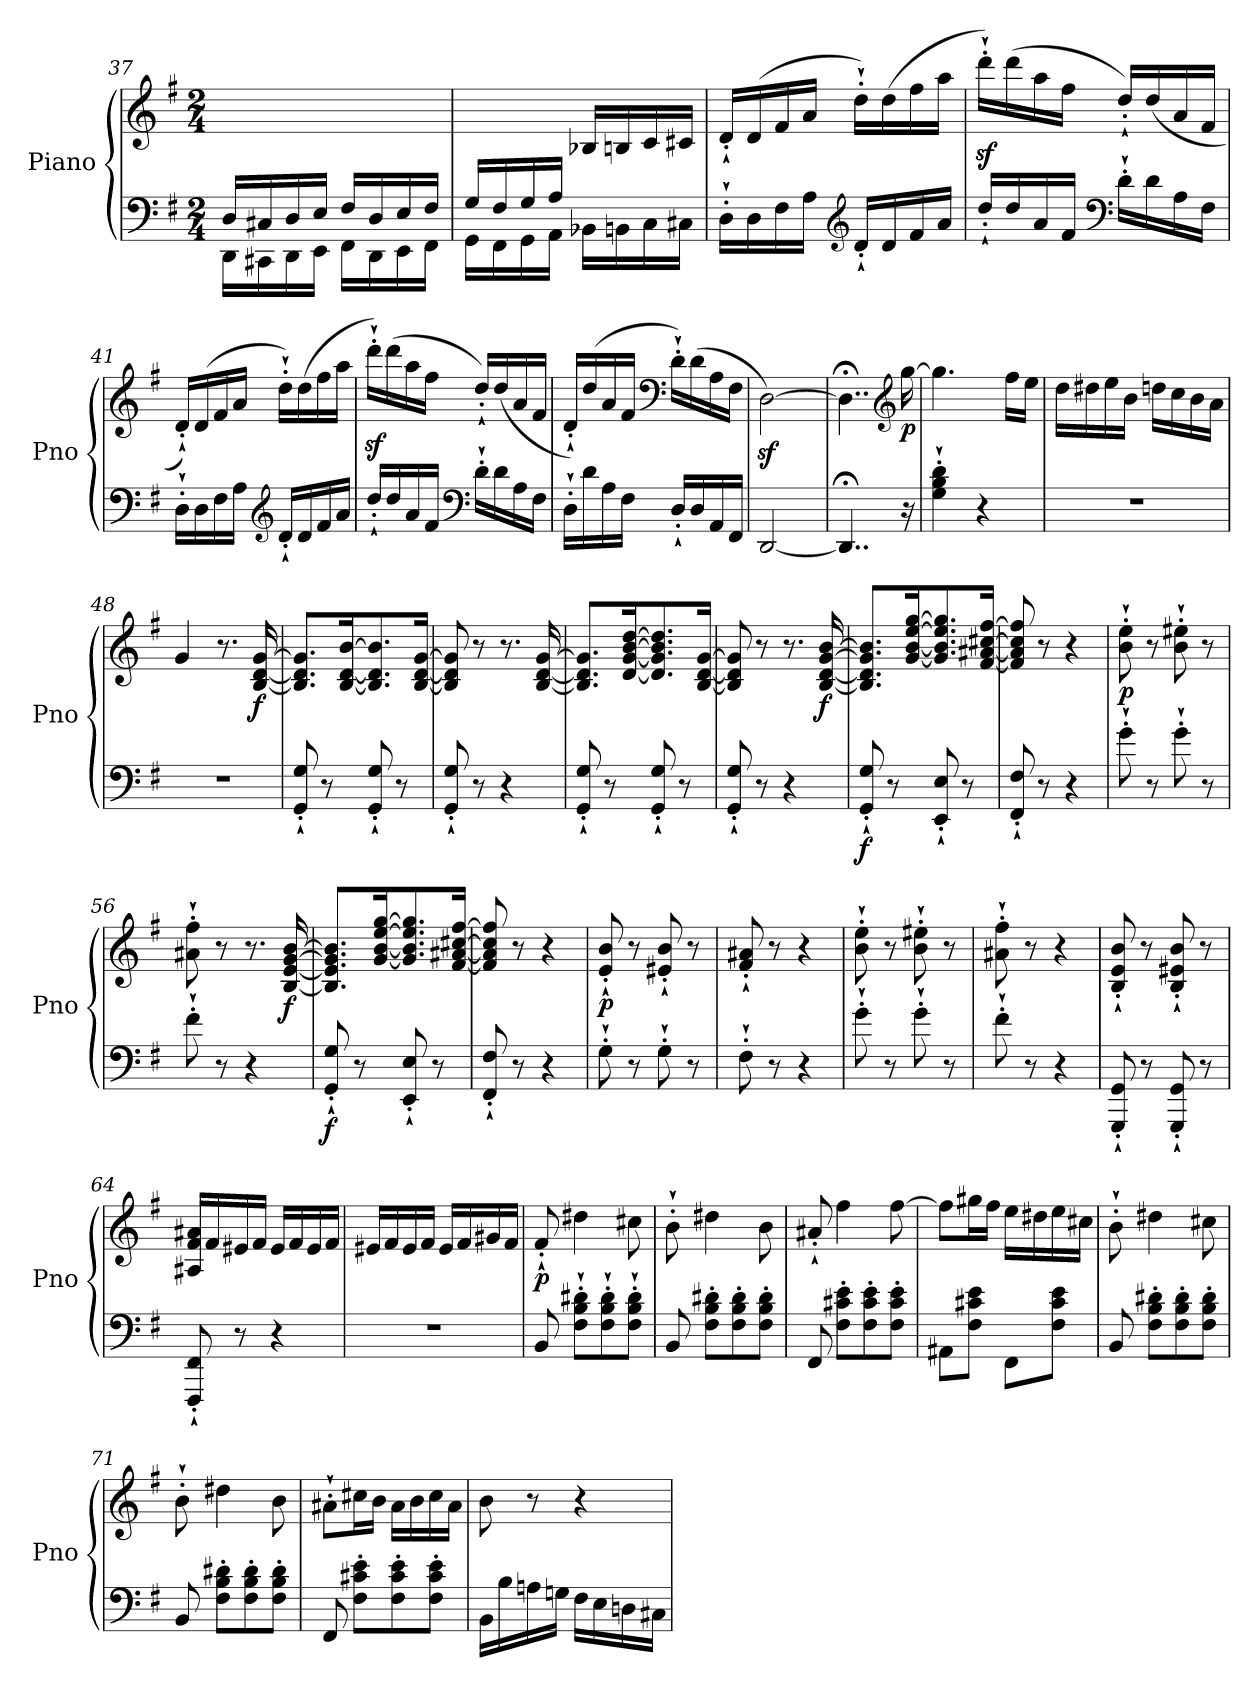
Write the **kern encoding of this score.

**kern	**kern	**dynam
*part1	*part1	*part1
*staff2	*staff1	*staff1/2
*I"Piano	*	*
*I'Pno	*	*
*clefF4	*clefG2	*
*k[f#]	*k[f#]	*
*M2/4	*M2/4	*
=37	=37	=37
*^	*	*
16D/LL	16DD\LL	2ryy	.
16C#X/	16CC#X\	.	.
16D/	16DD\	.	.
16E/JJ	16EE\JJ	.	.
16F#/LL	16FF#\LL	.	.
16D/	16DD\	.	.
16E/	16EE\	.	.
16F#/JJ	16FF#\JJ	.	.
=38	=38	=38	=38
16G/LL	16GG\LL	4ryy	.
16F#/	16FF#\	.	.
16G/	16GG\	.	.
16A/JJ	16AA\JJ	.	.
4ryy	16BB-X\LL	16B-X/LL	.
.	16BBn\	16Bn/	.
.	16C\	16c/	.
.	16C#X\JJ	16c#X/JJ	.
*v	*v	*	*
!!LO:LB:g=z
=39	=39	=39
16D'`\LL	16d'`/LL	.
16D\	(>16d/	.
16F#\	16f#/	.
16A\JJ	16a/JJ	.
*clefG2	*	*
16d'`/LL	16dd'`\LL)	.
16d/	(>16dd\	.
16f#/	16ff#\	.
16a/JJ	16aa\JJ	.
=40	=40	=40
16dd'`/LL	16dddz<'`\LL)	.
16dd/	(>16ddd\	.
16a/	16aa\	.
16f#/JJ	16ff#\JJ	.
*clefF4	*	*
16d'`\LL	16dd'`/LL)	.
16d\	(<16dd/	.
16A\	16a/	.
16F#\JJ	16f#/JJ	.
=41	=41	=41
16D'`\LL	16d'`/LL)	.
16D\	(>16d/	.
16F#\	16f#/	.
16A\JJ	16a/JJ	.
*clefG2	*	*
16d'`/LL	16dd'`\LL)	.
16d/	(>16dd\	.
16f#/	16ff#\	.
16a/JJ	16aa\JJ	.
=42	=42	=42
16dd'`/LL	16dddz<'`\LL)	.
16dd/	(>16ddd\	.
16a/	16aa\	.
16f#/JJ	16ff#\JJ	.
*clefF4	*	*
16d'`\LL	16dd'`/LL)	.
16d\	(<16dd/	.
16A\	16a/	.
16F#\JJ	16f#/JJ	.
!!LO:LB:g=z
=43	=43	=43
16D'`\LL	16d'`/LL)	.
16d\	(>16dd/	.
16A\	16a/	.
16F#\JJ	16f#/JJ	.
*	*clefF4	*
16D'`/LL	16d'`\LL)	.
16D/	(>16d\	.
16AA/	16A\	.
16FF#/JJ	16F#\JJ	.
=44	=44	=44
[2DD/	[2Dz<\)	.
=45	=45	=45
4..DD;</]	4..D;<\]	.
*	*clefG2	*
!	!	!LO:DY:b
16r	[16gg\	p
=46	=46	=46
4G\'` 4B\'` 4d\'`	4.gg\]	.
4r	.	.
.	16ff#\LL	.
.	16ee\JJ	.
=47	=47	=47
2r	16dd\LL	.
.	16dd#X\	.
.	16ee\	.
.	16b\JJ	.
.	16ddn\LL	.
.	16cc\	.
.	16b\	.
.	16a\JJ	.
=48	=48	=48
2r	4g/	.
.	8.r	.
!	!	!LO:DY:b
.	[16B/ [16d/ [16g/	f
=49	=49	=49
8GG/'` 8G/'`	8.B/] 8.d/] 8.g/]L	.
8r	.	.
.	[16B/ [16d/ [16b/K	.
8GG/'` 8G/'`	8.B/] 8.d/] 8.b/]	.
8r	.	.
.	[16B/ [16d/ [16g/Jk	.
=50	=50	=50
8GG/'` 8G/'`	8B/] 8d/] 8g/]	.
8r	8r	.
4r	8.r	.
.	[16B/ [16d/ [16g/	.
!!LO:LB:g=z
=51	=51	=51
8GG/'` 8G/'`	8.B/] 8.d/] 8.g/]L	.
8r	.	.
.	[16d/ [16g/ [16b/ [16dd/K	.
8GG/'` 8G/'`	8.d/] 8.g/] 8.b/] 8.dd/]	.
8r	.	.
.	[16B/ [16d/ [16g/Jk	.
=52	=52	=52
8GG/'` 8G/'`	8B/] 8d/] 8g/]	.
8r	8r	.
4r	8.r	.
!	!	!LO:DY:b
.	[16B/ [16d/ [16g/ [16b/	f
=53	=53	=53
!	!	!LO:DY:b=2
8GG/'` 8G/'`	8.B/] 8.d/] 8.g/] 8.b/]L	f
8r	.	.
.	[16g/ [16b/ [16ee/ [16gg/K	.
8EE/'` 8E/'`	8.g/] 8.b/] 8.ee/] 8.gg/]	.
8r	.	.
.	[16f#/ [16a#X/ [16cc#X/ [16ff#/Jk	.
=54	=54	=54
8FF#/'` 8F#/'`	8f#/] 8a#/] 8cc#/] 8ff#/]	.
8r	8r	.
4r	4r	.
=55	=55	=55
!	!	!LO:DY:b
8g'`\	8b\'` 8ee\'`	p
8r	8r	.
8g'`\	8b\'` 8ee#X\'`	.
8r	8r	.
=56	=56	=56
8f#'`\	8a#X\'` 8ff#\'`	.
8r	8r	.
4r	8.r	.
!	!	!LO:DY:b
.	[16B/ [16e/ [16g/ [16b/	f
=57	=57	=57
!	!	!LO:DY:b=2
8GG/'` 8G/'`	8.B/] 8.e/] 8.g/] 8.b/]L	f
8r	.	.
.	[16g/ [16b/ [16ee/ [16gg/K	.
8EE/'` 8E/'`	8.g/] 8.b/] 8.ee/] 8.gg/]	.
8r	.	.
.	[16f#/ [16a#X/ [16cc#X/ [16ff#/Jk	.
=58	=58	=58
8FF#/'` 8F#/'`	8f#/] 8a#/] 8cc#/] 8ff#/]	.
8r	8r	.
4r	4r	.
!!LO:PB:g=z
=59	=59	=59
!	!	!LO:DY:b
8G'`\	8e/'` 8b/'`	p
8r	8r	.
8G'`\	8e#X/'` 8b/'`	.
8r	8r	.
=60	=60	=60
8F#'`\	8f#/'` 8a#X/'`	.
8r	8r	.
4r	4r	.
=61	=61	=61
8g'`\	8b\'` 8ee\'`	.
8r	8r	.
8g'`\	8b\'` 8ee#X\'`	.
8r	8r	.
=62	=62	=62
8f#'`\	8a#X\'` 8ff#\'`	.
8r	8r	.
4r	4r	.
=63	=63	=63
8GGG/'` 8GG/'`	8B/'` 8e/'` 8b/'`	.
8r	8r	.
8GGG/'` 8GG/'`	8B/'` 8e#X/'` 8b/'`	.
8r	8r	.
=64	=64	=64
8FFF#/'` 8FF#/'`	16A#X/ 16f#/ 16a#X/LL	.
.	16f#/	.
8r	16e#X/	.
.	16f#/JJ	.
!	!	!LO:DY:b
4r	16e#/LL	other-dynamics
.	16f#/	.
.	16e#/	.
.	16f#/JJ	.
=65	=65	=65
2r	16e#X/LL	.
.	16f#/	.
.	16e#/	.
.	16f#/JJ	.
.	16e#/LL	.
.	16f#/	.
.	16g#X/	.
.	16f#/JJ	.
!!LO:LB:g=z
=66	=66	=66
!	!	!LO:DY:b
8BB/	8f#'`/	p
8F#\'` 8B\'` 8d#X\'`L	4dd#X\	.
8F#\'` 8B\'` 8d#\'`	.	.
8F#\'` 8B\'` 8d#\'`J	8cc#X\	.
=67	=67	=67
8BB/	8b'`\	.
8F#\' 8B\' 8d#X\'L	4dd#X\	.
8F#\' 8B\' 8d#\'	.	.
8F#\' 8B\' 8d#\'J	8b\	.
=68	=68	=68
8FF#/	8a#X'`/	.
8F#\' 8c#X\' 8e\'L	4ff#\	.
8F#\' 8c#\' 8e\'	.	.
8F#\' 8c#\' 8e\'J	[8ff#\	.
=69	=69	=69
8AA#X\L	8ff#\L]	.
8F#\ 8c#X\ 8e\J	16gg#X\L	.
.	16ff#\JJ	.
8FF#\L	16ee\LL	.
.	16dd#X\	.
8F#\ 8c#\ 8e\J	16ee\	.
.	16cc#X\JJ	.
=70	=70	=70
8BB/	8b'`\	.
8F#\' 8B\' 8d#X\'L	4dd#X\	.
8F#\' 8B\' 8d#\'	.	.
8F#\' 8B\' 8d#\'J	8cc#X\	.
=71	=71	=71
8BB/	8b'`\	.
8F#\' 8B\' 8d#X\'L	4dd#X\	.
8F#\' 8B\' 8d#\'	.	.
8F#\' 8B\' 8d#\'J	8b\	.
!!LO:LB:g=z
=72	=72	=72
8FF#/	8a#X'`\L	.
8F#\' 8c#X\' 8e\'L	16cc#X\L	.
.	16b\JJ	.
8F#\' 8c#\' 8e\'	16a#\LL	.
.	16b\	.
8F#\' 8c#\' 8e\'J	16cc#\	.
.	16a#\JJ	.
=73	=73	=73
16BB\LL	8b\	.
16B\	.	.
16An\	8r	.
16Gn\JJ	.	.
16F#\LL	4r	.
16E\	.	.
16Dn\	.	.
16C#X\JJ	.	.
=	=	=
*-	*-	*-
